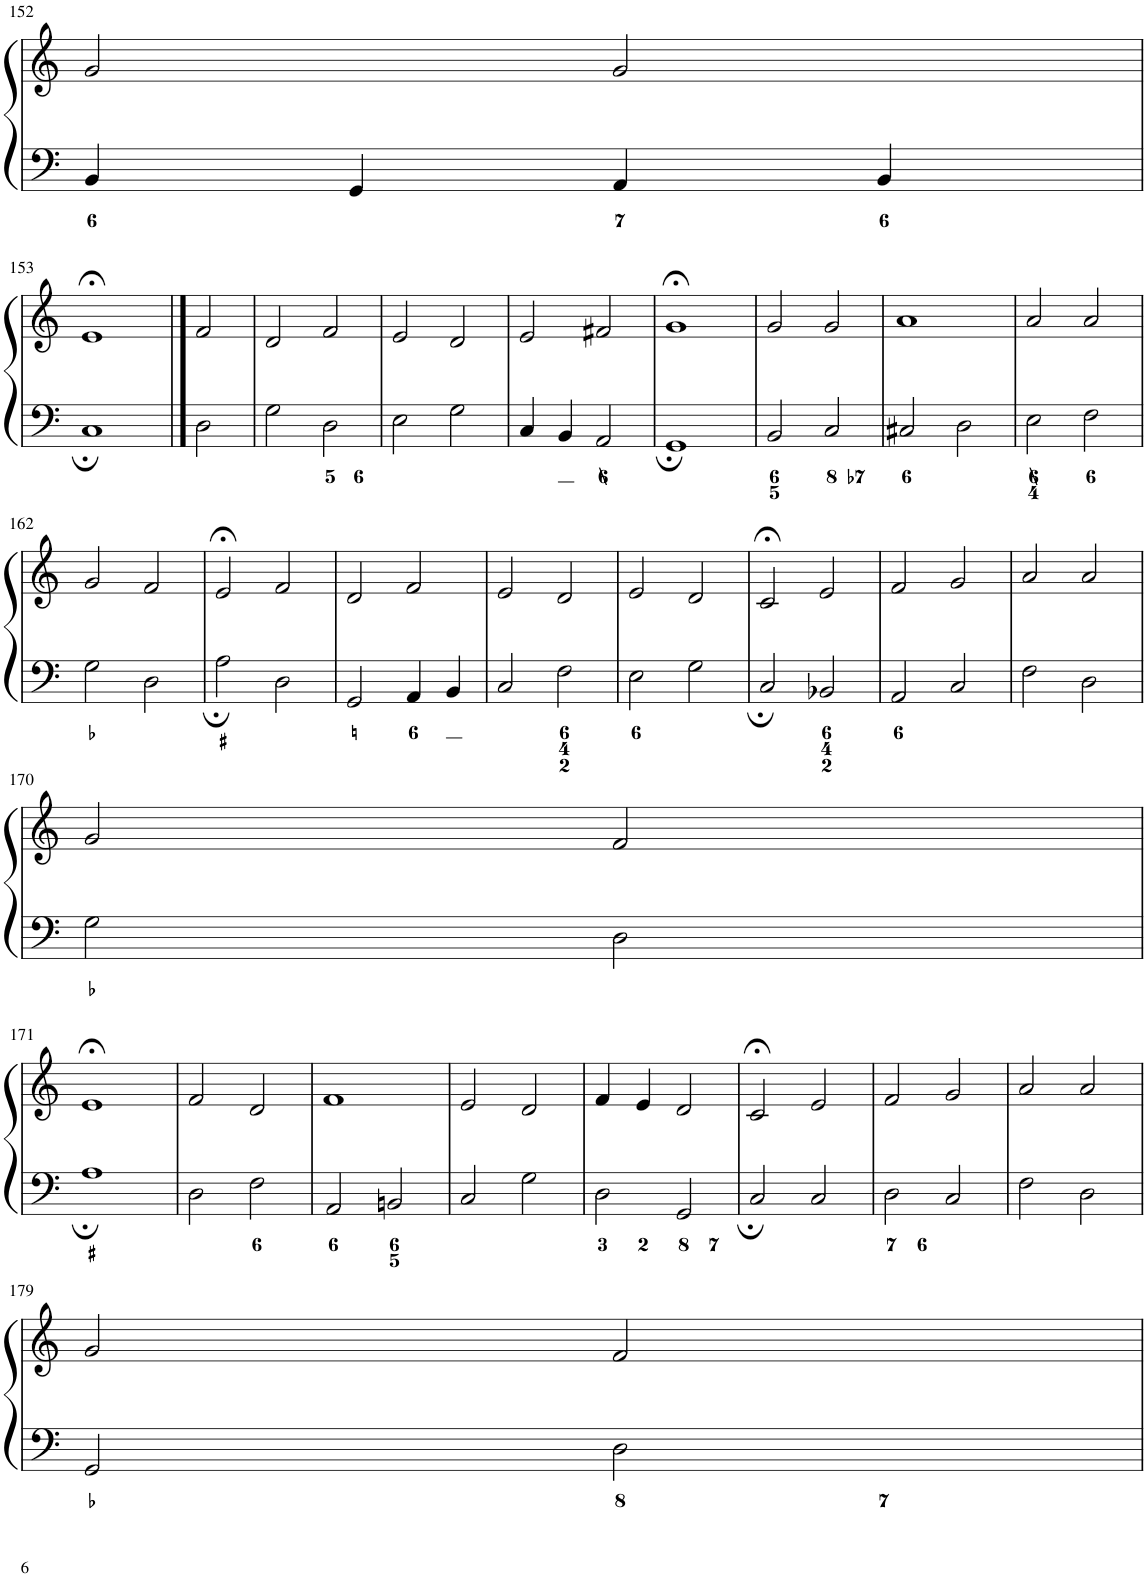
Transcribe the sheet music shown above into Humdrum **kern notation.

**kern	**kern
*part1	*part1
*staff2	*staff1
*I"Piano	*
*I'Pno.	*
!!LO:PB:g=z
*clefF4	*clefG2
*k[]	*k[]
*M4/4	*M4/4
*met(c)	*met(c)
=152	=152
4BB/	2g/
4GG/	.
4AA/	2g/
4BB/	.
!!LO:LB:g=z
=153	=153
1C	1e;<
==154	==154
2D\	2f/
=155	=155
2G\	2d/
2D\	2f/
=156	=156
2E\	2e/
2G\	2d/
=157	=157
4C/	2e/
4BB/	.
2AA/	2f#X/
=158	=158
1GG	1g;<
=159	=159
2BB/	2g/
2C/	2g/
=160	=160
2C#X/	1a
2D\	.
=161	=161
2E\	2a/
2F\	2a/
!!LO:LB:g=z
=162	=162
2G\	2g/
2D\	2f/
=163	=163
2A\	2e;</
2D\	2f/
=164	=164
2GG/	2d/
4AA/	2f/
4BB/	.
=165	=165
2C/	2e/
2F\	2d/
=166	=166
2E\	2e/
2G\	2d/
=167	=167
2C/	2c;</
2BB-X/	2e/
=168	=168
2AA/	2f/
2C/	2g/
=169	=169
2F\	2a/
2D\	2a/
!!LO:LB:g=z
=170	=170
2G\	2g/
2D\	2f/
!!LO:LB:g=z
=171	=171
1A	1e;<
=172	=172
2D\	2f/
2F\	2d/
=173	=173
2AA/	1f
2BBn/	.
=174	=174
2C/	2e/
2G\	2d/
=175	=175
2D\	4f/
.	4e/
2GG/	2d/
=176	=176
2C/	2c;</
2C/	2e/
=177	=177
2D\	2f/
2C/	2g/
=178	=178
2F\	2a/
2D\	2a/
!!LO:LB:g=z
=179	=179
2GG/	2g/
2D\	2f/
=	=
*-	*-
